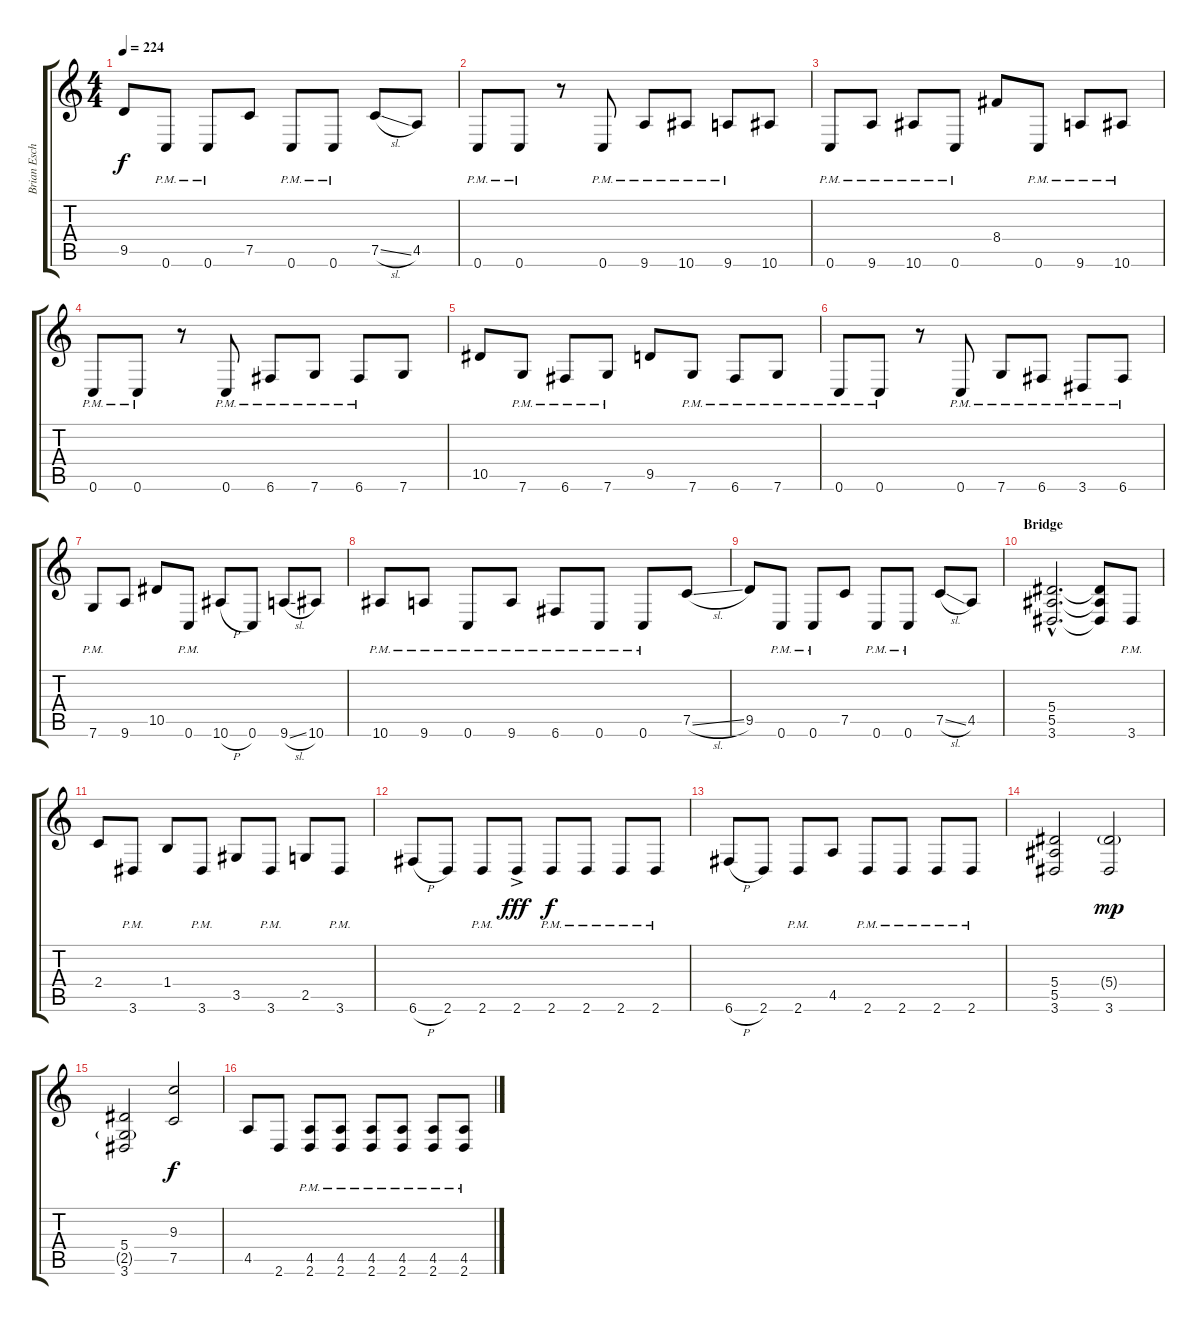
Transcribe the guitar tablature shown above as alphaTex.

\track ("Brian Eschbach (Lead Guitar)" "Brian Esch") {instrument distortionguitar}
\staff {score tabs}
\tuning (C4 G3 Eb3 Bb2 F2 C2) {hide}
\ts (4 4)
\tempo 224
\clef g2
\ks c
9.5.8{dy f} 0.6{pm}.8 0.6{pm}.8 7.5.8 0.6{pm}.8 0.6{pm}.8 7.5{sl}.8 4.5.8 |
0.6{pm}.8 0.6{pm}.8 r.8 0.6{pm}.8 9.6{pm}.8 10.6{pm}.8 9.6{pm}.8 10.6.8 |
0.6{pm}.8 9.6{pm}.8 10.6{pm}.8 0.6{pm}.8 8.4.8 0.6{pm}.8 9.6{pm}.8 10.6{pm}.8 |
0.6{pm}.8 0.6{pm}.8 r.8 0.6{pm}.8 6.6{pm}.8 7.6{pm}.8 6.6{pm}.8 7.6.8 |
10.5.8 7.6{pm}.8 6.6{pm}.8 7.6{pm}.8 9.5.8 7.6{pm}.8 6.6{pm}.8 7.6{pm}.8 |
0.6{pm}.8 0.6{pm}.8 r.8 0.6{pm}.8 7.6{pm}.8 6.6{pm}.8 3.6{pm}.8 6.6{pm}.8 |
7.6{pm}.8 9.6.8 10.5.8 0.6{pm}.8 10.6{h}.8 0.6.8 9.6{sl}.8 10.6.8 |
10.6{pm}.8 9.6{pm}.8 0.6{pm}.8 9.6{pm}.8 6.6{pm}.8 0.6{pm}.8 0.6{pm}.8 7.5{sl}.8 |
9.5.8 0.6{pm}.8 0.6{pm}.8 7.5.8 0.6{pm}.8 0.6{pm}.8 7.5{sl}.8 4.5.8 |
\section ("" "Bridge")
(5.4{hac} 5.5{hac} 3.6{hac}).2{d} (5.4{t} 5.5{t} 3.6{t}).8 3.6{pm}.8 |
2.4.8 3.6{pm}.8 1.4.8 3.6{pm}.8 3.5.8 3.6{pm}.8 2.5.8 3.6{pm}.8 |
6.6{h}.8 2.6.8 2.6{pm}.8 2.6{ac}.8{dy fff} 2.6{pm}.8{dy f} 2.6{pm}.8 2.6{pm}.8 2.6{pm}.8 |
6.6{h}.8 2.6.8 2.6{pm}.8 4.5.8 2.6{pm}.8 2.6{pm}.8 2.6{pm}.8 2.6{pm}.8 |
(5.4 5.5 3.6).2 (5.4{g} 3.6).2{dy mp} |
(5.4 2.5{g} 3.6).2 (9.3 7.5).2{dy f} |
4.5.8 2.6.8 (4.5{pm} 2.6{pm}).8 (4.5{pm} 2.6{pm}).8 (4.5{pm} 2.6{pm}).8 (4.5{pm} 2.6{pm}).8 (4.5{pm} 2.6{pm}).8 (4.5{pm} 2.6{pm}).8
